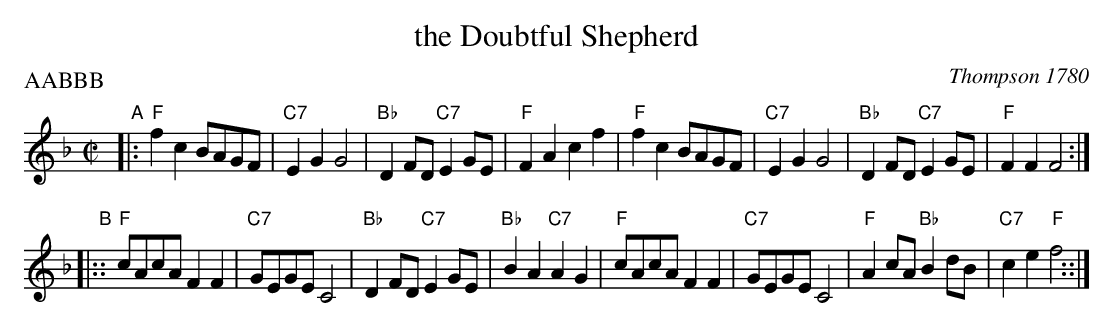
X:1
T: the Doubtful Shepherd
O: Thompson 1780
P: AABBB
M: C|
L: 1/8
K: F
"A"|:\
"F"f2c2 BAGF | "C7"E2G2 G4 | "Bb"D2FD "C7"E2GE | "F"F2A2 c2f2 |\
"F"f2c2 BAGF | "C7"E2G2 G4 | "Bb"D2FD "C7"E2GE | "F"F2F2 F4 :|
"B"|::\
"F"cAcA F2F2 | "C7"GEGE C4 | "Bb"D2FD "C7"E2GE | "Bb"B2A2 "C7"A2G2 |\
"F"cAcA F2F2 | "C7"GEGE C4 | "F"A2cA "Bb"B2dB | "C7"c2e2 "F"f4 ::|
